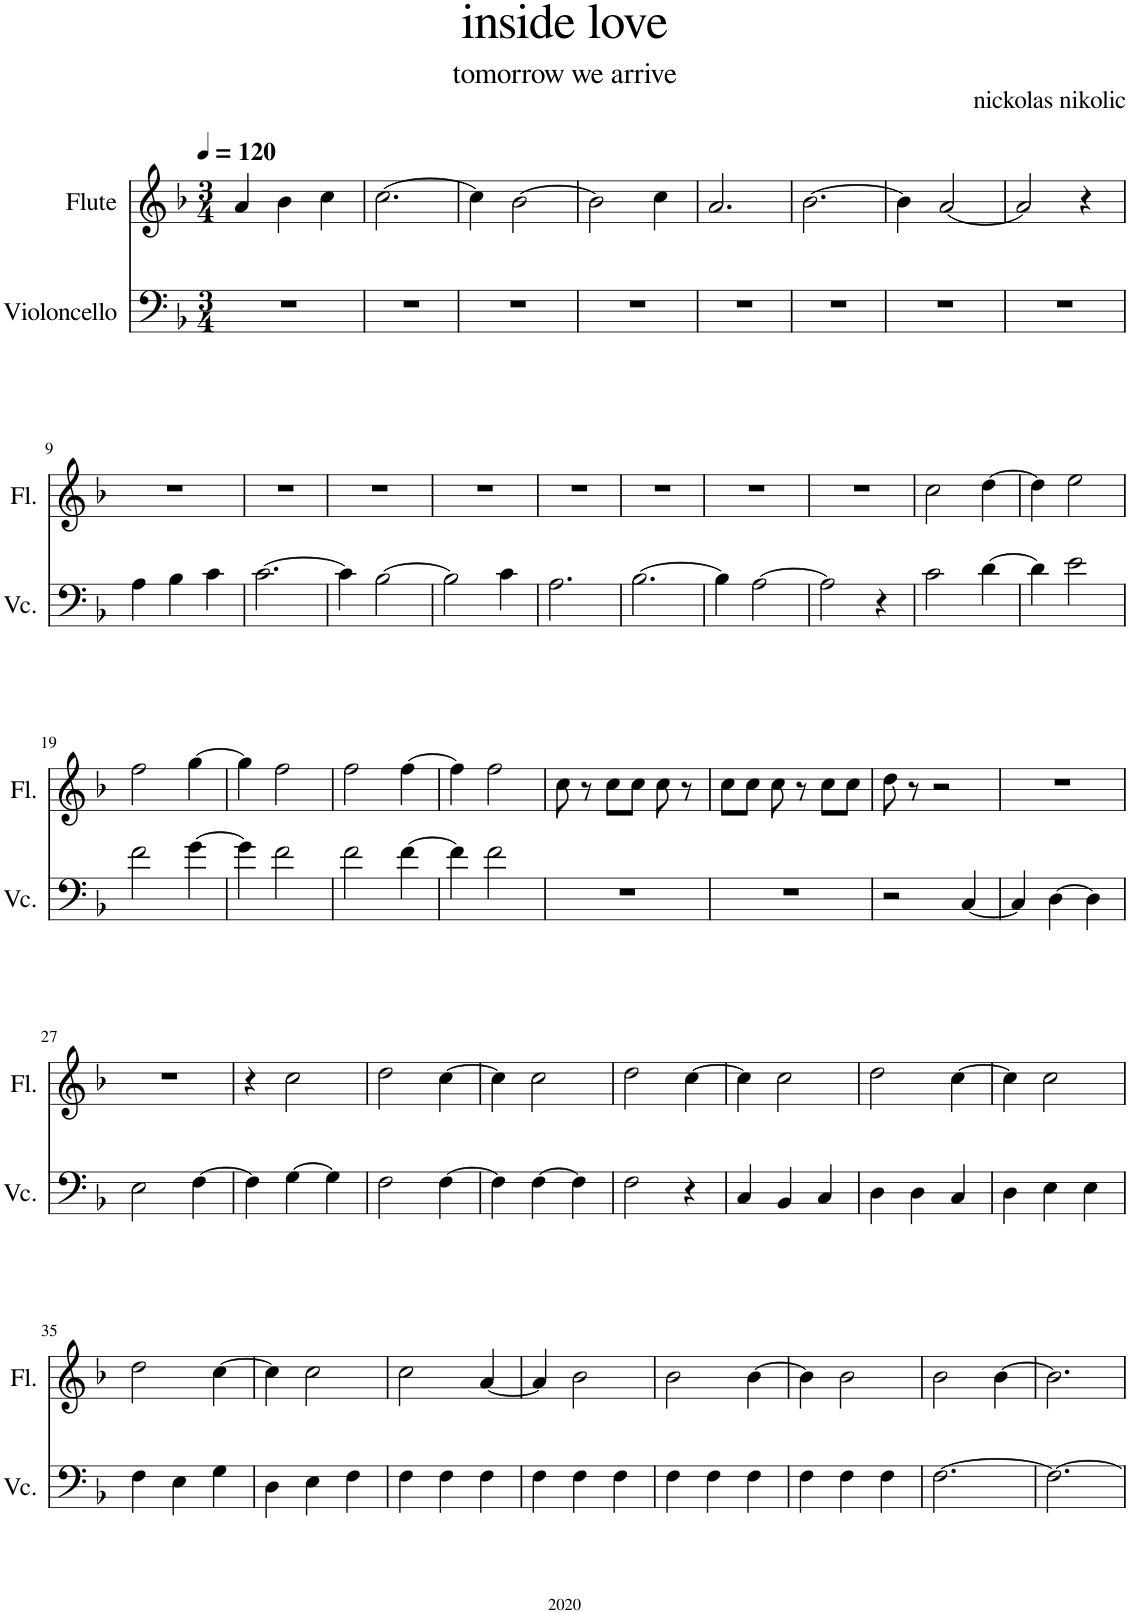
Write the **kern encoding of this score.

**kern	**kern
*part2	*part1
*staff2	*staff1
*I"Violoncello	*I"Flute
*I'Vc.	*I'Fl.
*clefF4	*clefG2
*k[b-]	*k[b-]
*M3/4	*M3/4
*MM120	*MM120
=1	=1
2.r	4a/
.	4b-\
.	4cc\
=2	=2
2.r	[2.cc\
=3	=3
2.r	4cc\]
.	[2b-\
=4	=4
2.r	2b-\]
.	4cc\
=5	=5
2.r	2.a/
=6	=6
2.r	[2.b-\
=7	=7
2.r	4b-\]
.	[2a/
=8	=8
2.r	2a/]
.	4r
!!LO:LB:g=z
=9	=9
4A\	2.r
4B-\	.
4c\	.
=10	=10
[2.c\	2.r
=11	=11
4c\]	2.r
[2B-\	.
=12	=12
2B-\]	2.r
4c\	.
=13	=13
2.A\	2.r
=14	=14
[2.B-\	2.r
=15	=15
4B-\]	2.r
[2A\	.
=16	=16
2A\]	2.r
4r	.
=17	=17
2c\	2cc\
[4d\	[4dd\
=18	=18
4d\]	4dd\]
2e\	2ee\
!!LO:LB:g=z
=19	=19
2f\	2ff\
[4g\	[4gg\
=20	=20
4g\]	4gg\]
2f\	2ff\
=21	=21
2f\	2ff\
[4f\	[4ff\
=22	=22
4f\]	4ff\]
2f\	2ff\
=23	=23
2.r	8cc\
.	8r
.	8cc\L
.	8cc\J
.	8cc\
.	8r
=24	=24
2.r	8cc\L
.	8cc\J
.	8cc\
.	8r
.	8cc\L
.	8cc\J
=25	=25
2r	8dd\
.	8r
.	2r
[4C/	.
=26	=26
4C/]	2.r
[4D\	.
4D\]	.
!!LO:LB:g=z
=27	=27
2E\	2.r
[4F\	.
=28	=28
4F\]	4r
[4G\	2cc\
4G\]	.
=29	=29
2F\	2dd\
[4F\	[4cc\
=30	=30
4F\]	4cc\]
[4F\	2cc\
4F\]	.
=31	=31
2F\	2dd\
4r	[4cc\
=32	=32
4C/	4cc\]
4BB-/	2cc\
4C/	.
=33	=33
4D\	2dd\
4D\	.
4C/	[4cc\
=34	=34
4D\	4cc\]
4E\	2cc\
4E\	.
!!LO:LB:g=z
=35	=35
4F\	2dd\
4E\	.
4G\	[4cc\
=36	=36
4D\	4cc\]
4E\	2cc\
4F\	.
=37	=37
4F\	2cc\
4F\	.
4F\	[4a/
=38	=38
4F\	4a/]
4F\	2b-\
4F\	.
=39	=39
4F\	2b-\
4F\	.
4F\	[4b-\
=40	=40
4F\	4b-\]
4F\	2b-\
4F\	.
=41	=41
[2.F\	2b-\
.	[4b-\
=42	=42
2.F\_	2.b-\]
=	=
*-	*-
